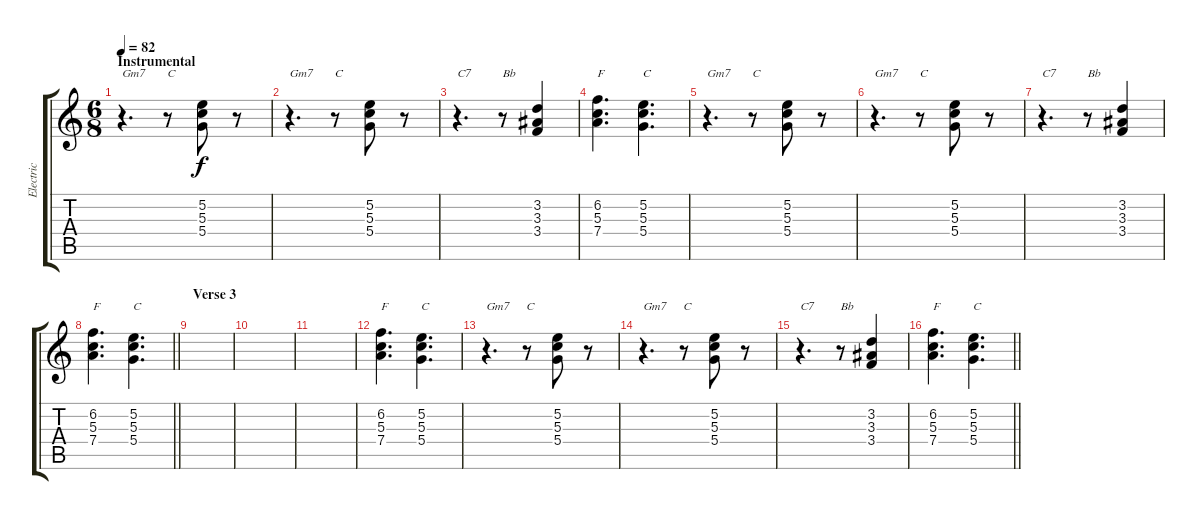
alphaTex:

\track ("Electric" "Electric") {instrument overdrivenguitar}
\staff {score tabs}
\tuning (E4 B3 G3 D3 A2 E2) {hide}
\ts (6 8)
\section ("" "Instrumental")
\tempo 82
\clef g2
\ks c
r.4{d txt "Gm7" dy f} r.8{txt "C"} (5.2 5.3 5.4).8 r.8 |
r.4{d txt "Gm7"} r.8{txt "C"} (5.2 5.3 5.4).8 r.8 |
r.4{d txt "C7"} r.8{txt "Bb"} (3.2 3.3 3.4).4 |
(6.2 5.3 7.4).4{d txt "F"} (5.2 5.3 5.4).4{d txt "C"} |
r.4{d txt "Gm7"} r.8{txt "C"} (5.2 5.3 5.4).8 r.8 |
r.4{d txt "Gm7"} r.8{txt "C"} (5.2 5.3 5.4).8 r.8 |
r.4{d txt "C7"} r.8{txt "Bb"} (3.2 3.3 3.4).4 |
\barLineRight lightlight
(6.2 5.3 7.4).4{d txt "F"} (5.2 5.3 5.4).4{d txt "C"} |
\section ("" "Verse 3")
|
|
|
(6.2 5.3 7.4).4{d txt "F"} (5.2 5.3 5.4).4{d txt "C"} |
r.4{d txt "Gm7"} r.8{txt "C"} (5.2 5.3 5.4).8 r.8 |
r.4{d txt "Gm7"} r.8{txt "C"} (5.2 5.3 5.4).8 r.8 |
r.4{d txt "C7"} r.8{txt "Bb"} (3.2 3.3 3.4).4 |
\barLineRight lightlight
(6.2 5.3 7.4).4{d txt "F"} (5.2 5.3 5.4).4{d txt "C"}
